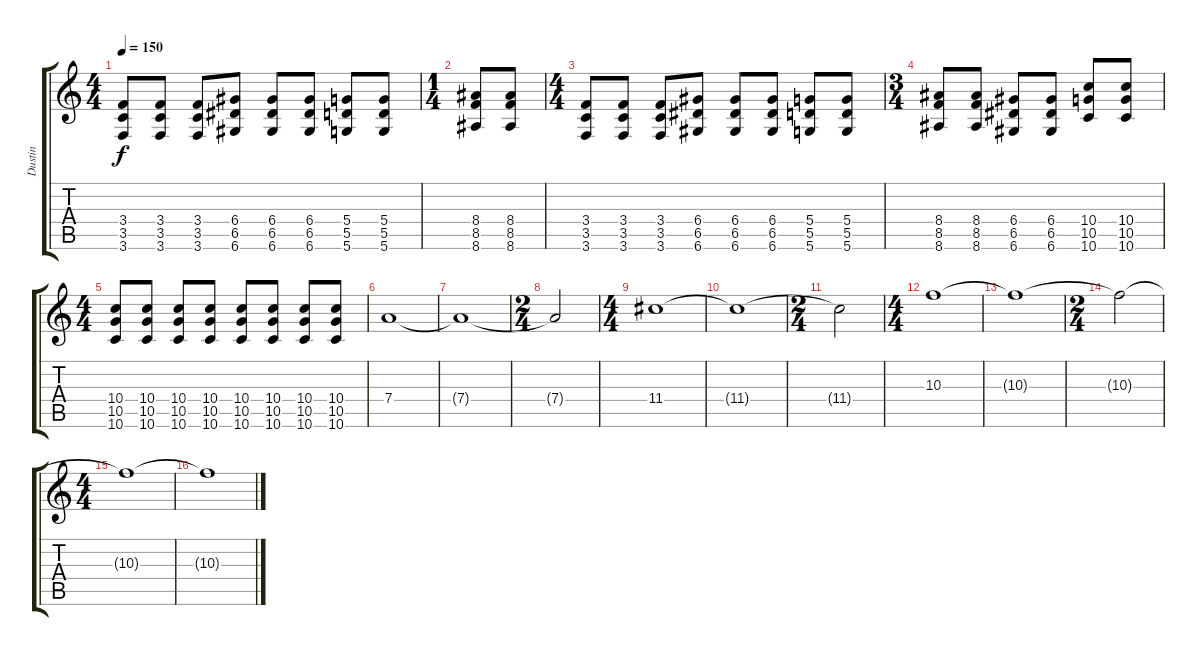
\track ("Dustin" "Dustin") {instrument electricguitarmuted}
\staff {score tabs}
\tuning (E4 B3 G3 D3 A2 D2) {hide}
\ts (4 4)
\tempo 150
\clef g2
\ks c
(3.4 3.5 3.6).8{dy f instrument distortionguitar} (3.4 3.5 3.6).8 (3.4 3.5 3.6).8 (6.4 6.5 6.6).8 (6.4 6.5 6.6).8 (6.4 6.5 6.6).8 (5.4 5.5 5.6).8 (5.4 5.5 5.6).8 |
\ts (1 4)
(8.4 8.5 8.6).8 (8.4 8.5 8.6).8 |
\ts (4 4)
(3.4 3.5 3.6).8{instrument distortionguitar} (3.4 3.5 3.6).8 (3.4 3.5 3.6).8 (6.4 6.5 6.6).8 (6.4 6.5 6.6).8 (6.4 6.5 6.6).8 (5.4 5.5 5.6).8 (5.4 5.5 5.6).8 |
\ts (3 4)
(8.4 8.5 8.6).8 (8.4 8.5 8.6).8 (6.4 6.5 6.6).8 (6.4 6.5 6.6).8 (10.4 10.5 10.6).8 (10.4 10.5 10.6).8 |
\ts (4 4)
(10.4 10.5 10.6).8 (10.4 10.5 10.6).8 (10.4 10.5 10.6).8 (10.4 10.5 10.6).8 (10.4 10.5 10.6).8 (10.4 10.5 10.6).8 (10.4 10.5 10.6).8 (10.4 10.5 10.6).8 |
7.4.1 |
7.4{t}.1 |
\ts (2 4)
7.4{t}.2 |
\ts (4 4)
11.4.1 |
11.4{t}.1 |
\ts (2 4)
11.4{t}.2 |
\ts (4 4)
10.3.1 |
10.3{t}.1 |
\ts (2 4)
10.3{t}.2 |
\ts (4 4)
10.3{t}.1 |
10.3{t}.1
